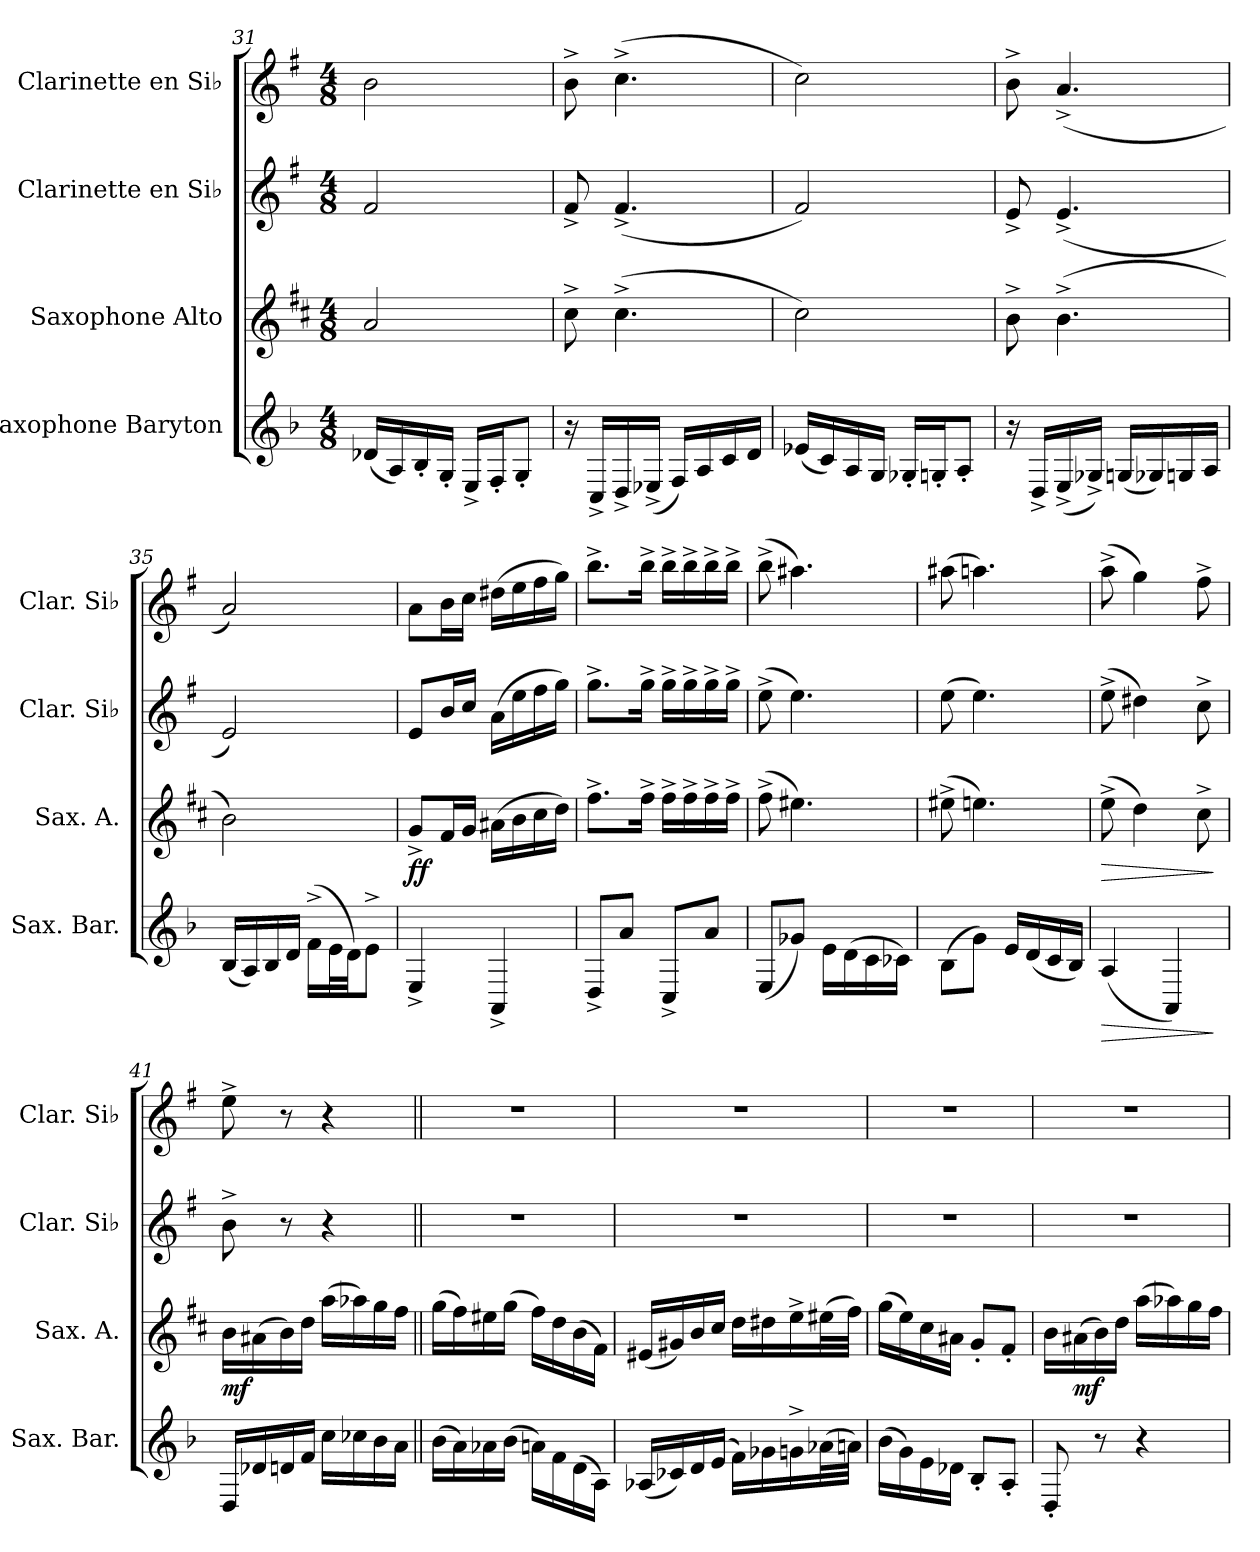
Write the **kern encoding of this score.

**kern	**dynam	**kern	**dynam	**kern	**kern
*part4	*part4	*part3	*part3	*part2	*part1
*staff4	*staff4	*staff3	*staff3	*staff2	*staff1
*I"Saxophone Baryton	*	*I"Saxophone Alto	*	*I"Clarinette en Si♭	*I"Clarinette en Si♭
*I'Sax. Bar.	*	*I'Sax. A.	*	*I'Clar. Si♭	*I'Clar. Si♭
*clefG2	*	*clefG2	*	*clefG2	*clefG2
*ITrd12c21	*	*ITrd5c9	*	*ITrd1c2	*ITrd1c2
*k[b-]	*	*k[b-]	*	*k[b-]	*k[b-]
*M4/8	*	*M4/8	*	*M4/8	*M4/8
=31	=31	=31	=31	=31	=31
(<16D-X/LL	.	2c/	.	2e/	2a\
16AA/)	.	.	.	.	.
16BB-'/	.	.	.	.	.
16GG'/JJ	.	.	.	.	.
16EE^/LL	.	.	.	.	.
16FF'/J	.	.	.	.	.
8GG'/J	.	.	.	.	.
=32	=32	=32	=32	=32	=32
16r	.	8e^\	.	8e^/	8a^\
16CC^/LL	.	.	.	.	.
16DD^/	.	(>4.e^\	.	(<4.e^/	(>4.b-^\
(<16EE-X^/JJ	.	.	.	.	.
16FF/LL)	.	.	.	.	.
16AA/	.	.	.	.	.
16C/	.	.	.	.	.
16D/JJ	.	.	.	.	.
!!LO:PB:g=z
=33	=33	=33	=33	=33	=33
(<16E-X/LL	.	2e\)	.	2e/)	2b-\)
16C/)	.	.	.	.	.
16AA/	.	.	.	.	.
16GG/JJ	.	.	.	.	.
16GG-X'/LL	.	.	.	.	.
16GGn'/J	.	.	.	.	.
8AA'/J	.	.	.	.	.
=34	=34	=34	=34	=34	=34
16r	.	8d^\	.	8d^/	8a^\
16DD^/LL	.	.	.	.	.
(<16EE^/	.	(>4.d^\	.	(<4.d^/	(<4.g^/
16GG-X^/JJ)	.	.	.	.	.
(<16GGn/LL	.	.	.	.	.
16GG-X/)	.	.	.	.	.
16GGn/	.	.	.	.	.
16AA/JJ	.	.	.	.	.
=35	=35	=35	=35	=35	=35
(<16BB-/LL	.	2d\)	.	2d/)	2g/)
16AA/)	.	.	.	.	.
16BB-/	.	.	.	.	.
16D/JJ	.	.	.	.	.
(>16F^\LL	.	.	.	.	.
32E\L	.	.	.	.	.
32D\JJ)	.	.	.	.	.
8E^\J	.	.	.	.	.
=36	=36	=36	=36	=36	=36
!	!	!	!LO:DY:b	!	!
4EE^/	.	8B-^/L	ff	8d/L	8g\L
.	.	16A/L	.	16a/L	16a\L
.	.	16B-/JJ	.	16b-/JJ	16b-\JJ
4AAA^/	.	(>16c#X\LL	.	(>16g\LL	(>16cc#X\LL
.	.	16d\	.	16dd\	16dd\
.	.	16e\	.	16ee\	16ee\
.	.	16f\JJ)	.	16ff\JJ)	16ff\JJ)
!!LO:LB:g=z
=37	=37	=37	=37	=37	=37
8DD^/L	.	8.a^\L	.	8.ff^\L	8.aa^\L
8A/J	.	.	.	.	.
.	.	16a^\Jk	.	16ff^\Jk	16aa^\Jk
8CC^/L	.	16a^\LL	.	16ff^\LL	16aa^\LL
.	.	16a^\	.	16ff^\	16aa^\
8A/J	.	16a^\	.	16ff^\	16aa^\
.	.	16a^\JJ	.	16ff^\JJ	16aa^\JJ
=38	=38	=38	=38	=38	=38
(<8EE/L	.	(>8a^\	.	(>8dd^\	(>8aa^\
8G-X/J)	.	4.g#X\)	.	4.dd\)	4.gg#X\)
16E\LL	.	.	.	.	.
(>16D\	.	.	.	.	.
16C\	.	.	.	.	.
16C-X\JJ)	.	.	.	.	.
=39	=39	=39	=39	=39	=39
(>8BB-\L	.	(>8g#X^\	.	(>8dd\	(>8gg#X\
8G\J)	.	4.gn\)	.	4.dd\)	4.ggn\)
16E/LL	.	.	.	.	.
(<16D/	.	.	.	.	.
16C/	.	.	.	.	.
16BB-/JJ)	.	.	.	.	.
=40	=40	=40	=40	=40	=40
!	!LO:HP:b	!	!LO:HP:b	!	!
(<4AA/	>	(>8g^\	>	(>8dd^\	(>8gg^\
.	.	4f\)	.	4cc#X\)	4ff\)
4AAA/)	.	.	.	.	.
.	.	8e^\	.	8b-^\	8ee^\
.	]	.	]	.	.
!!LO:LB:g=z
=41	=41	=41	=41	=41	=41
!	!	!	!LO:DY:b	!	!
16DD/LL	.	16d\LL	mf	8a^\	8dd^\
16D-X/	.	(>16c#X\	.	.	.
16Dn/	.	16d\)	.	8r	8r
16F/JJ	.	16f\JJ	.	.	.
16c\LL	.	(>16cc\LL	.	4r	4r
16c-X\	.	16cc-X\)	.	.	.
16B-\	.	16b-\	.	.	.
16A\JJ	.	16a\JJ	.	.	.
=42||	=42||	=42||	=42||	=42||	=42||
(>16B-\LL	.	(>16b-\LL	.	2r	2r
16A\)	.	16a\)	.	.	.
16A-X\	.	16g#X\	.	.	.
(>16B-\JJ	.	(>16b-\JJ	.	.	.
16An\LL)	.	16a\LL)	.	.	.
16F\	.	16f\	.	.	.
(>16D\	.	(>16d\	.	.	.
16AA\JJ)	.	16A\JJ)	.	.	.
=43	=43	=43	=43	=43	=43
(<16AA-X/LL	.	(<16G#X/LL	.	2r	2r
16C-X/)	.	16Bn/)	.	.	.
16D/	.	16d/	.	.	.
(>16E/JJ	.	16e/JJ	.	.	.
16F\LL)	.	16f\LL	.	.	.
16G-X\	.	16f#X\	.	.	.
16Gn^\	.	16g^\	.	.	.
(>32A-X\L	.	(>32g#X\L	.	.	.
32An\JJJ)	.	32a\JJJ)	.	.	.
=44	=44	=44	=44	=44	=44
(>16B-\LL	.	(>16b-\LL	.	2r	2r
16G\)	.	16g\)	.	.	.
16E\	.	16e\	.	.	.
16D-X\JJ	.	16c#X\JJ	.	.	.
8BB-'/L	.	8B-'/L	.	.	.
8AA'/J	.	8A'/J	.	.	.
!!LO:PB:g=z
=45	=45	=45	=45	=45	=45
8DD'/	.	16d\LL	.	2r	2r
!	!	!	!LO:DY:b	!	!
.	.	(>16c#X\	mf	.	.
8r	.	16d\)	.	.	.
.	.	16f\JJ	.	.	.
4r	.	(>16cc\LL	.	.	.
.	.	16cc-X\)	.	.	.
.	.	16b-\	.	.	.
.	.	16a\JJ	.	.	.
=	=	=	=	=	=
*-	*-	*-	*-	*-	*-
